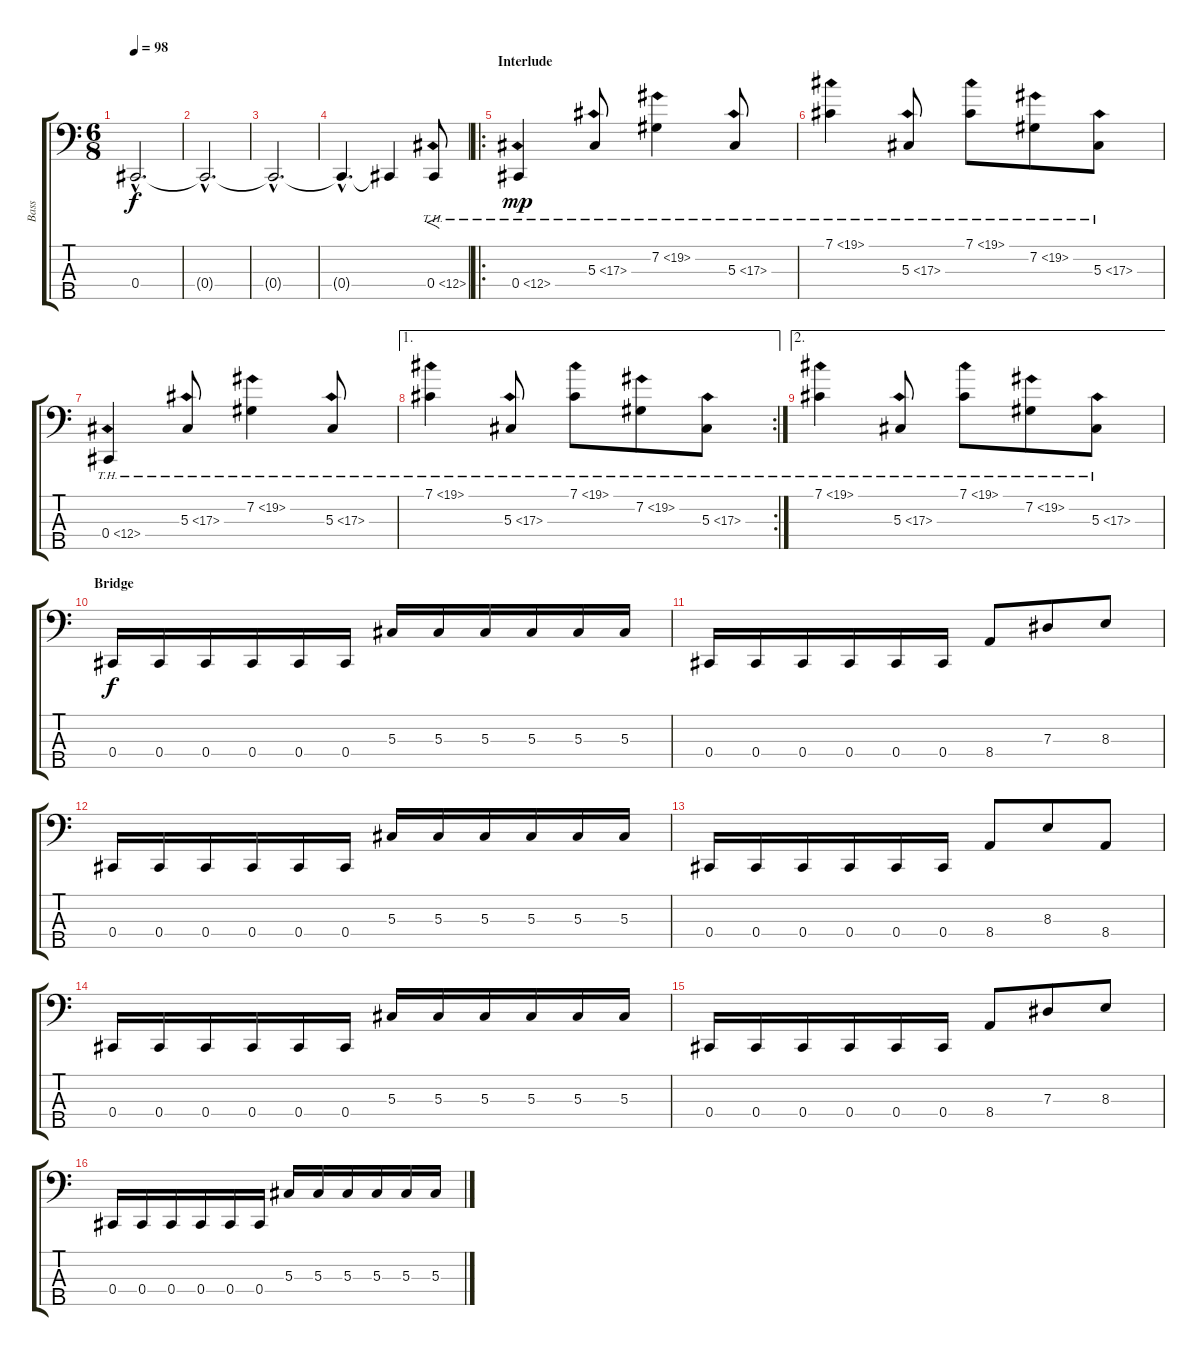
\track ("Bass" "Bass") {instrument electricbassfinger}
\staff {score tabs}
\tuning (Gb2 Db2 Ab1 Db1 Bb0) {hide}
\ts (6 8)
\tempo 98
\clef f4
\ks c
0.4{hac}.2{d dy f} |
0.4{hac t}.2{d} |
0.4{hac t}.2{d} |
0.4{hac t}.4{d} 0.4{t}.4 0.4{th 12}.8{f} |
\ro
\section ("" "Interlude")
0.4{th 12}.4{dy mp} 5.3{th 12}.8 7.2{th 12}.4 5.3{th 12}.8 |
7.1{th 12}.4 5.3{th 12}.8 7.1{th 12}.8 7.2{th 12}.8 5.3{th 12}.8 |
0.4{th 12}.4 5.3{th 12}.8 7.2{th 12}.4 5.3{th 12}.8 |
\ae 1
\rc 2
7.1{th 12}.4 5.3{th 12}.8 7.1{th 12}.8 7.2{th 12}.8 5.3{th 12}.8 |
\ae 2
7.1{th 12}.4 5.3{th 12}.8 7.1{th 12}.8 7.2{th 12}.8 5.3{th 12}.8 |
\section ("" "Bridge")
0.4.16{dy f} 0.4.16 0.4.16 0.4.16 0.4.16 0.4.16 5.3.16 5.3.16 5.3.16 5.3.16 5.3.16 5.3.16 |
0.4.16 0.4.16 0.4.16 0.4.16 0.4.16 0.4.16 8.4.8 7.3.8 8.3.8 |
0.4.16 0.4.16 0.4.16 0.4.16 0.4.16 0.4.16 5.3.16 5.3.16 5.3.16 5.3.16 5.3.16 5.3.16 |
0.4.16 0.4.16 0.4.16 0.4.16 0.4.16 0.4.16 8.4.8 8.3.8 8.4.8 |
0.4.16 0.4.16 0.4.16 0.4.16 0.4.16 0.4.16 5.3.16 5.3.16 5.3.16 5.3.16 5.3.16 5.3.16 |
0.4.16 0.4.16 0.4.16 0.4.16 0.4.16 0.4.16 8.4.8 7.3.8 8.3.8 |
0.4.16 0.4.16 0.4.16 0.4.16 0.4.16 0.4.16 5.3.16 5.3.16 5.3.16 5.3.16 5.3.16 5.3.16
